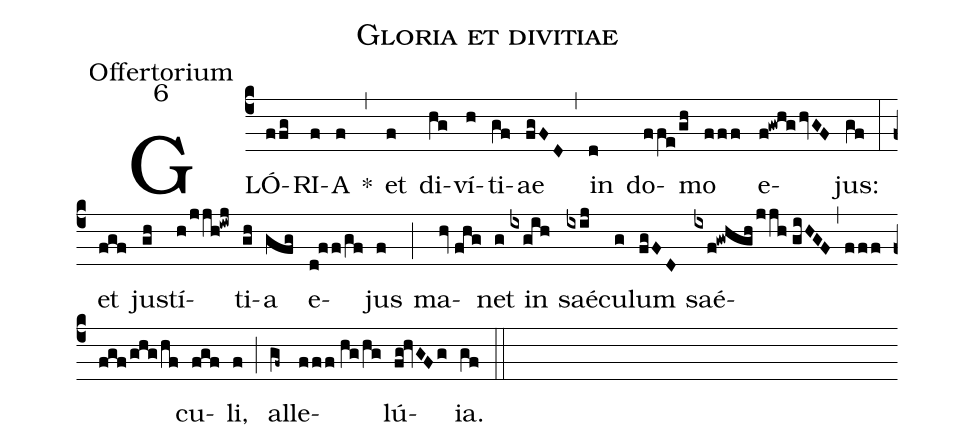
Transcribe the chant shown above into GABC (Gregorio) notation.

name:Gloria et divitiae;
office-part:Offertorium;
mode:6;
%%
(c4) GLÓ(ffg)RI(f)A(f) *(,) et(f) di(hg)ví(h)ti(gf)ae(fgFD) (,) in(d) do(ffe/gh)mo(fff) e(f!gwhghvGF)jus:(gf) (:) et(fgf) ju(gh)stí(h/jjh!iwj)ti(gh)a(gfg) e(d!ff/gf)jus(f) (;) ma(hv//fhg)net(g) in(ixgih) saé(ixij)cu(g)lum(fgFD) saé(ixf!gwhgh/jjh//giHGF,fff//fgf/ghg/hf)cu(fgf)li,(f) (;) al(gf~)le(fff//hg/hg)lú(fg!hvGFg)ia.(gf) (::)
